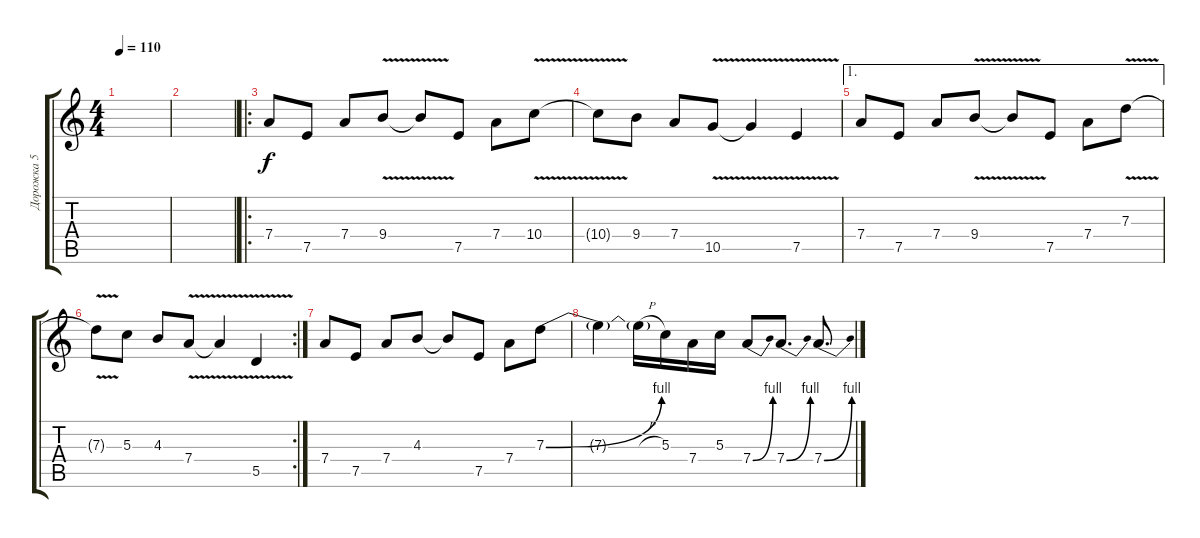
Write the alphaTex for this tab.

\track ("Дорожка 5" "Дорожка 5") {instrument distortionguitar}
\staff {score tabs}
\tuning (E4 B3 G3 D3 A2 E2) {hide}
\ts (4 4)
\tempo 110
\clef g2
\ks c
|
|
\ro
7.4.8 7.5.8 7.4.8 9.4{v}.8 9.4{t}.8 7.5.8 7.4.8 10.4{v}.8 |
10.4{t}.8 9.4.8 7.4.8 10.5{v}.8 10.5{t}.4 7.5{v}.4 |
\ae 1
7.4.8 7.5.8 7.4.8 9.4{v}.8 9.4{t}.8 7.5.8 7.4.8 7.3{v}.8 |
\rc 2
7.3{t}.8 5.3.8 4.3.8 7.4{v}.8 7.4{t}.4 5.5{v}.4 |
7.4.8 7.5.8 7.4.8 4.3.8 4.3{t}.8 7.5.8 7.4.8 7.3{be (bend 0 0 60 4)}.8 |
7.3{t}.4 7.3{h t}.16 5.3.16 7.4.16 5.3.16 7.4{be (bend 0 0 60 4)}.8 7.4{be (bend 0 0 60 4)}.8{d} 7.4{be (bend 0 0 60 4)}.8{d}
